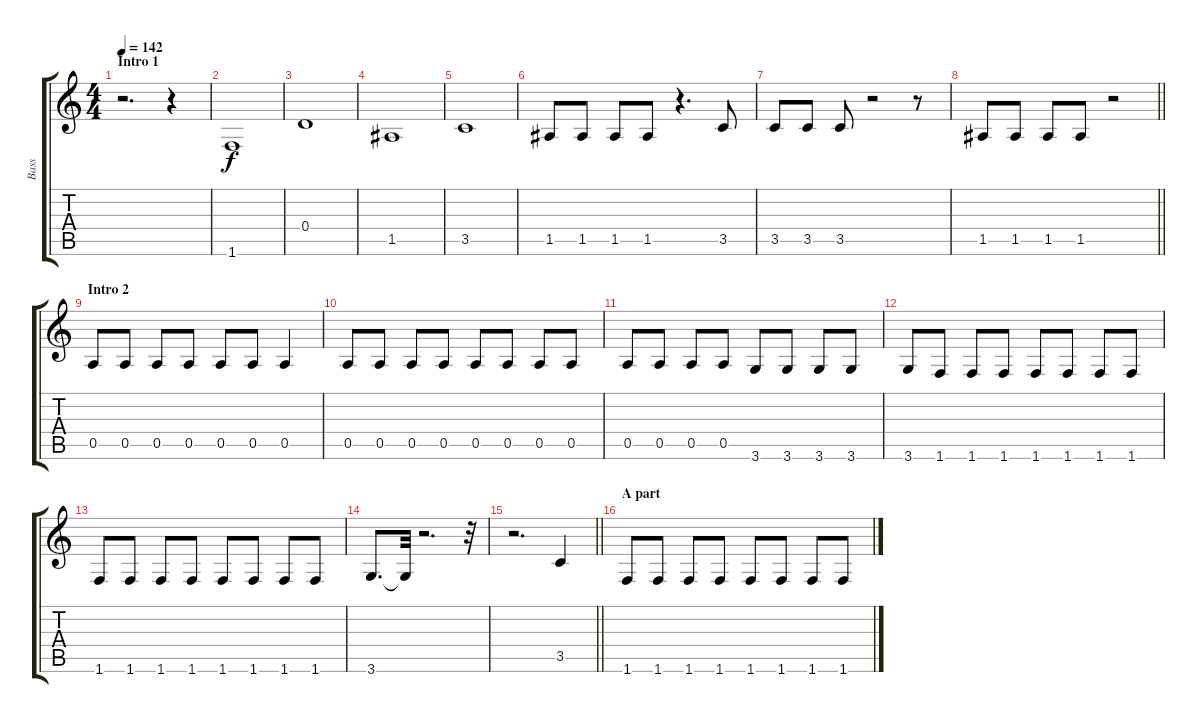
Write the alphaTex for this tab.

\track ("Bass" "Bass") {instrument electricbasspick}
\staff {score tabs}
\tuning (E4 B3 G3 D3 A2 E2) {hide}
\ts (4 4)
\section ("" "Intro 1")
\tempo 142
\clef g2
\ks c
r.2{d dy f volume 16 instrument electricbasspick} r.4 |
1.6.1 |
0.4.1 |
1.5.1 |
3.5.1 |
1.5.8 1.5.8 1.5.8 1.5.8 r.4{d} 3.5.8 |
3.5.8 3.5.8{txt ""} 3.5.8 r.2 r.8 |
\barLineRight lightlight
1.5.8 1.5.8 1.5.8 1.5.8 r.2 |
\section ("" "Intro 2")
0.5.8 0.5.8 0.5.8 0.5.8 0.5.8 0.5.8 0.5.4 |
0.5.8 0.5.8 0.5.8 0.5.8 0.5.8 0.5.8 0.5.8 0.5.8 |
0.5.8 0.5.8 0.5.8 0.5.8 3.6.8 3.6.8 3.6.8 3.6.8 |
3.6.8 1.6.8 1.6.8 1.6.8 1.6.8 1.6.8 1.6.8 1.6.8 |
1.6.8 1.6.8 1.6.8 1.6.8 1.6.8 1.6.8 1.6.8 1.6.8 |
3.6.8{d} 3.6{t}.32 r.2{d} r.32 |
\barLineRight lightlight
r.2{d} 3.5.4 |
\section ("" "A part")
1.6.8 1.6.8 1.6.8 1.6.8 1.6.8 1.6.8 1.6.8 1.6.8
